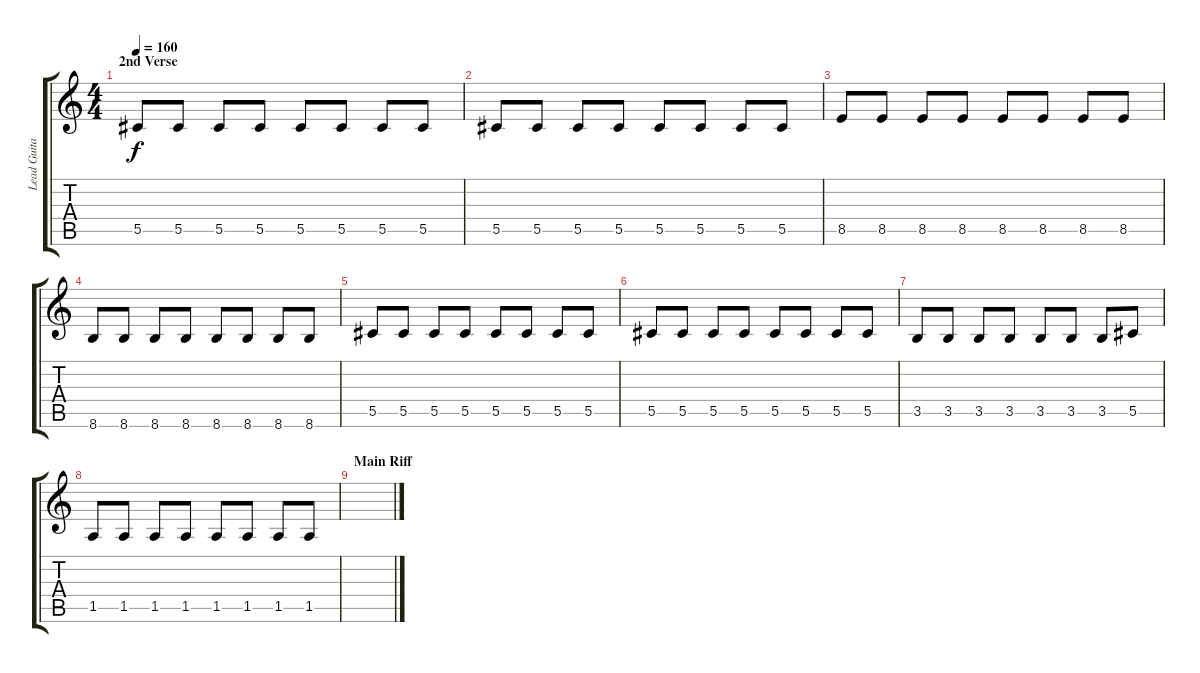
\track ("Lead Guitar (Eduardo Kawanaka)" "Lead Guita") {instrument distortionguitar}
\staff {score tabs}
\tuning (Eb4 Bb3 Gb3 Db3 Ab2 Eb2) {hide}
\ts (4 4)
\section ("" "2nd Verse ")
\tempo 160
\clef g2
\ks c
5.5.8{dy f} 5.5.8 5.5.8 5.5.8 5.5.8 5.5.8 5.5.8 5.5.8 |
5.5.8 5.5.8 5.5.8 5.5.8 5.5.8 5.5.8 5.5.8 5.5.8 |
8.5.8 8.5.8 8.5.8 8.5.8 8.5.8 8.5.8 8.5.8 8.5.8 |
8.6.8 8.6.8 8.6.8 8.6.8 8.6.8 8.6.8 8.6.8 8.6.8 |
5.5.8 5.5.8 5.5.8 5.5.8 5.5.8 5.5.8 5.5.8 5.5.8 |
5.5.8 5.5.8 5.5.8 5.5.8 5.5.8 5.5.8 5.5.8 5.5.8 |
3.5.8 3.5.8 3.5.8 3.5.8 3.5.8 3.5.8 3.5.8 5.5.8 |
1.5.8 1.5.8 1.5.8 1.5.8 1.5.8 1.5.8 1.5.8 1.5.8 |
\section ("" "Main Riff")
